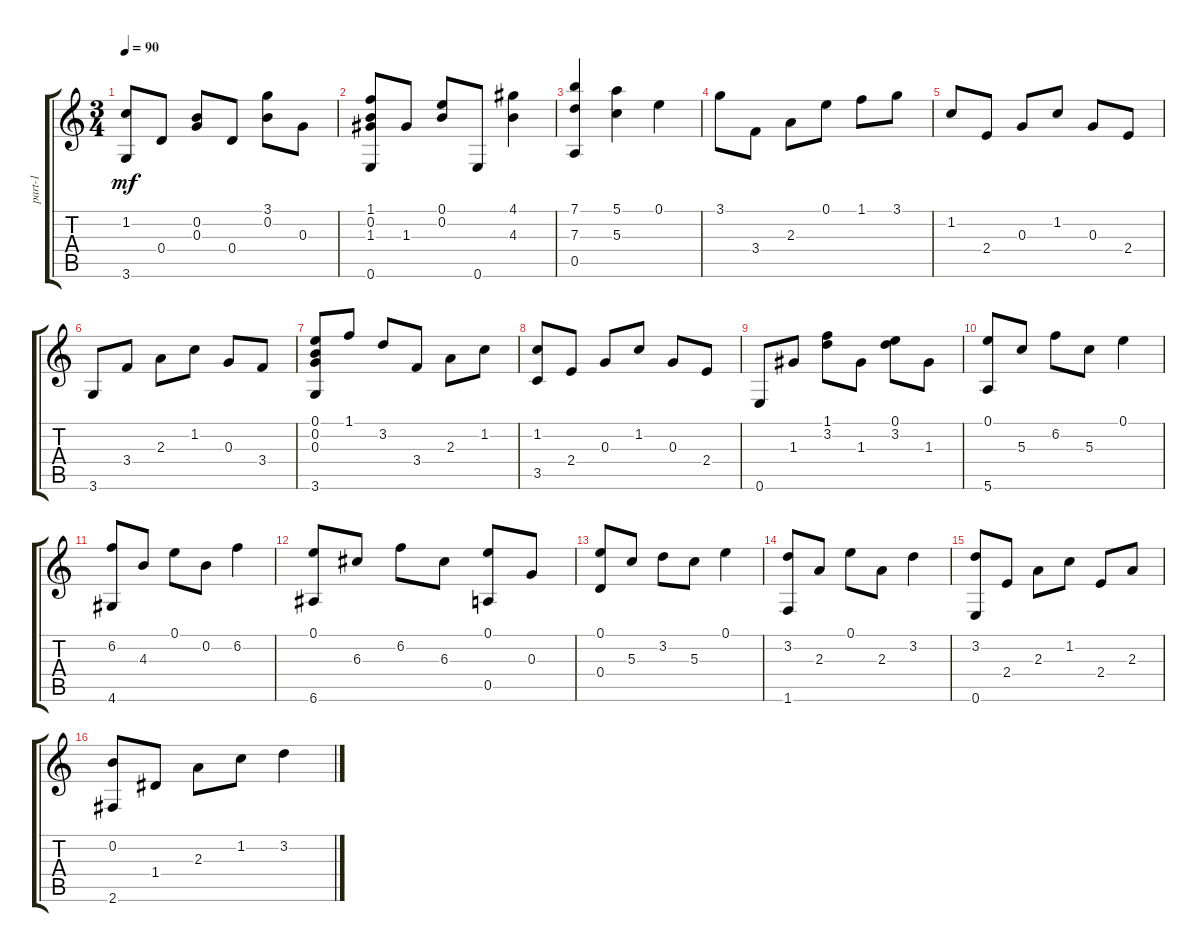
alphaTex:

\track ("part-1" "part-1") {instrument acousticguitarnylon}
\staff {score tabs}
\tuning (E4 B3 G3 D3 A2 E2) {hide}
\ts (3 4)
\tempo 90
\clef g2
\ks c
(1.2 3.6).8{dy mf} 0.4.8 (0.2 0.3).8 0.4.8 (3.1 0.2).8 0.3.8 |
(1.1 0.2 1.3 0.6).8 1.3.8 (0.1 0.2).8 0.6.8 (4.1 4.3).4 |
(7.1 7.3 0.5).4 (5.1 5.3).4 0.1.4 |
3.1.8 3.4.8 2.3.8 0.1.8 1.1.8 3.1.8 |
1.2.8 2.4.8 0.3.8 1.2.8 0.3.8 2.4.8 |
3.6.8 3.4.8 2.3.8 1.2.8 0.3.8 3.4.8 |
(0.1 0.2 0.3 3.6).8 1.1.8 3.2.8 3.4.8 2.3.8 1.2.8 |
(1.2 3.5).8 2.4.8 0.3.8 1.2.8 0.3.8 2.4.8 |
0.6.8 1.3.8 (1.1 3.2).8 1.3.8 (0.1 3.2).8 1.3.8 |
(0.1 5.6).8 5.3.8 6.2.8 5.3.8 0.1.4 |
(6.2 4.6).8 4.3.8 0.1.8 0.2.8 6.2.4 |
(0.1 6.6).8 6.3.8 6.2.8 6.3.8 (0.1 0.5).8 0.3.8 |
(0.1 0.4).8 5.3.8 3.2.8 5.3.8 0.1.4 |
(3.2 1.6).8 2.3.8 0.1.8 2.3.8 3.2.4 |
(3.2 0.6).8 2.4.8 2.3.8 1.2.8 2.4.8 2.3.8 |
(0.2 2.6).8 1.4.8 2.3.8 1.2.8 3.2.4
